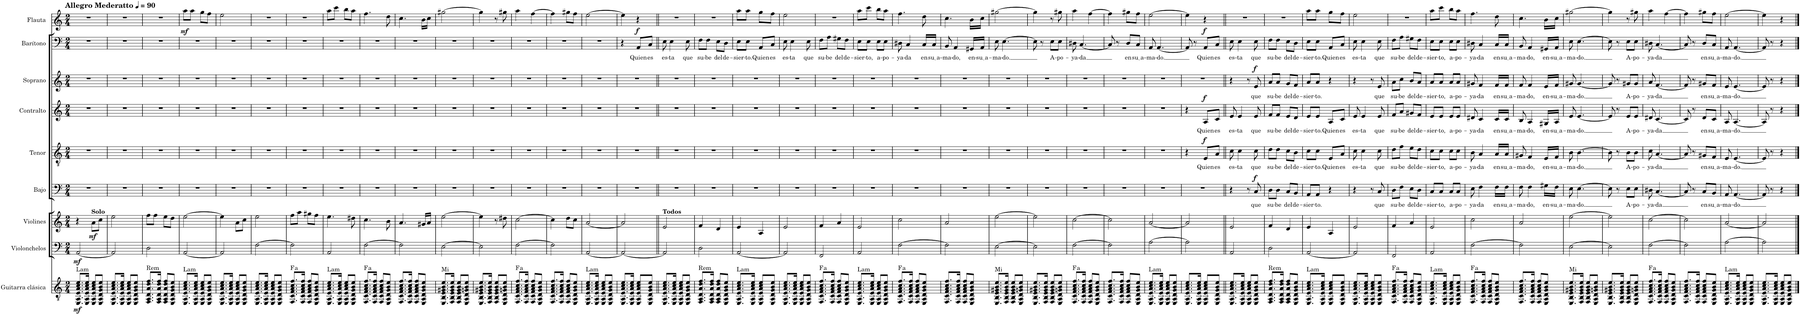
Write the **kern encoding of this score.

**kern	**dynam	**harte	**kern	**dynam	**kern	**dynam	**kern	**text	**dynam	**kern	**text	**dynam	**kern	**text	**dynam	**kern	**text	**dynam	**kern	**text	**dynam	**kern	**dynam
*part9	*part9	*part9	*part8	*part8	*part7	*part7	*part6	*part6	*part6	*part5	*part5	*part5	*part4	*part4	*part4	*part3	*part3	*part3	*part2	*part2	*part2	*part1	*part1
*staff9	*staff9	*	*staff8	*staff8	*staff7	*staff7	*staff6	*staff6	*staff6	*staff5	*staff5	*staff5	*staff4	*staff4	*staff4	*staff3	*staff3	*staff3	*staff2	*staff2	*staff2	*staff1	*staff1
*I"Guitarra clásica	*	*	*I"Violonchelos	*	*I"Violines	*	*I"Bajo	*	*	*I"Tenor	*	*	*I"Contralto	*	*	*I"Soprano	*	*	*I"Barítono	*	*	*I"Flauta	*
*I'Guit.	*	*	*I'Vcs.	*	*I'Vlns.	*	*I'B.	*	*	*I'T.	*	*	*I'C.	*	*	*I'S.	*	*	*I'Bar.	*	*	*I'Fl.	*
*clefGv2	*	*	*clefF4	*	*clefG2	*	*clefF4	*	*	*clefGv2	*	*	*clefG2	*	*	*clefG2	*	*	*clefF4	*	*	*clefG2	*
*k[]	*	*	*k[]	*	*k[]	*	*k[]	*	*	*k[]	*	*	*k[]	*	*	*k[]	*	*	*k[]	*	*	*k[]	*
*M2/4	*	*	*M2/4	*	*M2/4	*	*M2/4	*	*	*M2/4	*	*	*M2/4	*	*	*M2/4	*	*	*M2/4	*	*	*M2/4	*
*MM90	*	*	*MM90	*	*MM90	*	*MM90	*	*	*MM90	*	*	*MM90	*	*	*MM90	*	*	*MM90	*	*	*MM90	*
=1	=1	=1	=1	=1	=1	=1	=1	=1	=1	=1	=1	=1	=1	=1	=1	=1	=1	=1	=1	=1	=1	=1	=1
!	!	!	!	!	!	!	!	!	!	!	!	!	!	!	!	!	!	!	!	!	!	!LO:TX:a:B:t=Allegro Mederatto	!
!	!LO:DY:b	!LO:H:kt=Lam	!	!LO:DY:b	!	!	!	!	!	!	!	!	!	!	!	!	!	!	!	!	!	!	!
8.EE/ 8.AA/ 8.E/ 8.A/ 8.c/ 8.e/L	mf	N	[2AA/	mf	4r	.	2r	.	.	2r	.	.	2r	.	.	2r	.	.	2r	.	.	2r	.
16EE/ 16AA/ 16E/ 16A/ 16c/ 16e/Jk	.	.	.	.	.	.	.	.	.	.	.	.	.	.	.	.	.	.	.	.	.	.	.
!	!	!	!	!	!LO:TX:a:B:t=Solo	!	!	!	!	!	!	!	!	!	!	!	!	!	!	!	!	!	!
!	!	!	!	!	!	!LO:DY:b	!	!	!	!	!	!	!	!	!	!	!	!	!	!	!	!	!
8EE/ 8AA/ 8E/ 8A/ 8c/ 8e/L	.	.	.	.	8a\L	mf	.	.	.	.	.	.	.	.	.	.	.	.	.	.	.	.	.
8EE/ 8AA/ 8D/ 8G/ 8B/ 8e/J	.	.	.	.	8cc\J	.	.	.	.	.	.	.	.	.	.	.	.	.	.	.	.	.	.
=2	=2	=2	=2	=2	=2	=2	=2	=2	=2	=2	=2	=2	=2	=2	=2	=2	=2	=2	=2	=2	=2	=2	=2
8.EE/ 8.AA/ 8.E/ 8.A/ 8.c/ 8.e/L	.	.	2AA/]	.	2ee\	.	2r	.	.	2r	.	.	2r	.	.	2r	.	.	2r	.	.	2r	.
16EE/ 16AA/ 16E/ 16A/ 16c/ 16e/Jk	.	.	.	.	.	.	.	.	.	.	.	.	.	.	.	.	.	.	.	.	.	.	.
8EE/ 8AA/ 8E/ 8A/ 8c/ 8e/L	.	.	.	.	.	.	.	.	.	.	.	.	.	.	.	.	.	.	.	.	.	.	.
8EE/ 8AA/ 8D/ 8G/ 8B/ 8e/J	.	.	.	.	.	.	.	.	.	.	.	.	.	.	.	.	.	.	.	.	.	.	.
=3	=3	=3	=3	=3	=3	=3	=3	=3	=3	=3	=3	=3	=3	=3	=3	=3	=3	=3	=3	=3	=3	=3	=3
!	!	!LO:H:kt=Rem	!	!	!	!	!	!	!	!	!	!	!	!	!	!	!	!	!	!	!	!	!
8.FF/ 8.AA/ 8.D/ 8.A/ 8.d/ 8.f/L	.	N	2D\	.	8ff\L	.	2r	.	.	2r	.	.	2r	.	.	2r	.	.	2r	.	.	2r	.
.	.	.	.	.	8ff\J	.	.	.	.	.	.	.	.	.	.	.	.	.	.	.	.	.	.
16FF/ 16AA/ 16D/ 16A/ 16d/ 16f/Jk	.	.	.	.	.	.	.	.	.	.	.	.	.	.	.	.	.	.	.	.	.	.	.
8FF/ 8AA/ 8D/ 8A/ 8d/ 8f/L	.	.	.	.	8ee\L	.	.	.	.	.	.	.	.	.	.	.	.	.	.	.	.	.	.
8EE/ 8AA/ 8D/ 8G/ 8B/ 8e/J	.	.	.	.	8dd\J	.	.	.	.	.	.	.	.	.	.	.	.	.	.	.	.	.	.
=4	=4	=4	=4	=4	=4	=4	=4	=4	=4	=4	=4	=4	=4	=4	=4	=4	=4	=4	=4	=4	=4	=4	=4
!	!	!LO:H:kt=Lam	!	!	!	!	!	!	!	!	!	!	!	!	!	!	!	!	!	!	!	!	!LO:DY:b
8.EE/ 8.AA/ 8.E/ 8.A/ 8.c/ 8.e/L	.	N	[2AA/	.	[2ee\	.	2r	.	.	2r	.	.	2r	.	.	2r	.	.	2r	.	.	8aa\L	mf
.	.	.	.	.	.	.	.	.	.	.	.	.	.	.	.	.	.	.	.	.	.	8aa\J	.
16EE/ 16AA/ 16E/ 16A/ 16c/ 16e/Jk	.	.	.	.	.	.	.	.	.	.	.	.	.	.	.	.	.	.	.	.	.	.	.
8EE/ 8AA/ 8E/ 8A/ 8c/ 8e/L	.	.	.	.	.	.	.	.	.	.	.	.	.	.	.	.	.	.	.	.	.	8gg\L	.
8EE/ 8AA/ 8D/ 8G/ 8B/ 8e/J	.	.	.	.	.	.	.	.	.	.	.	.	.	.	.	.	.	.	.	.	.	8ff\J	.
=5	=5	=5	=5	=5	=5	=5	=5	=5	=5	=5	=5	=5	=5	=5	=5	=5	=5	=5	=5	=5	=5	=5	=5
8.EE/ 8.AA/ 8.E/ 8.A/ 8.c/ 8.e/L	.	.	2AA/]	.	4ee\]	.	2r	.	.	2r	.	.	2r	.	.	2r	.	.	2r	.	.	2ee\	.
16EE/ 16AA/ 16E/ 16A/ 16c/ 16e/Jk	.	.	.	.	.	.	.	.	.	.	.	.	.	.	.	.	.	.	.	.	.	.	.
8EE/ 8AA/ 8E/ 8A/ 8c/ 8e/L	.	.	.	.	8a\L	.	.	.	.	.	.	.	.	.	.	.	.	.	.	.	.	.	.
8EE/ 8AA/ 8D/ 8G/ 8B/ 8e/J	.	.	.	.	8cc\J	.	.	.	.	.	.	.	.	.	.	.	.	.	.	.	.	.	.
=6	=6	=6	=6	=6	=6	=6	=6	=6	=6	=6	=6	=6	=6	=6	=6	=6	=6	=6	=6	=6	=6	=6	=6
8.EE/ 8.AA/ 8.E/ 8.A/ 8.c/ 8.e/L	.	.	[2F\	.	2ee\	.	2r	.	.	2r	.	.	2r	.	.	2r	.	.	2r	.	.	2r	.
16EE/ 16AA/ 16E/ 16A/ 16c/ 16e/Jk	.	.	.	.	.	.	.	.	.	.	.	.	.	.	.	.	.	.	.	.	.	.	.
8EE/ 8AA/ 8E/ 8A/ 8c/ 8e/L	.	.	.	.	.	.	.	.	.	.	.	.	.	.	.	.	.	.	.	.	.	.	.
8EE/ 8AA/ 8D/ 8G/ 8B/ 8e/J	.	.	.	.	.	.	.	.	.	.	.	.	.	.	.	.	.	.	.	.	.	.	.
=7	=7	=7	=7	=7	=7	=7	=7	=7	=7	=7	=7	=7	=7	=7	=7	=7	=7	=7	=7	=7	=7	=7	=7
!	!	!LO:H:kt=a	!	!	!	!	!	!	!	!	!	!	!	!	!	!	!	!	!	!	!	!	!
8.FF/ 8.C/ 8.F/ 8.A/ 8.c/ 8.f/L	.	.	2F\]	.	8ff\L	.	2r	.	.	2r	.	.	2r	.	.	2r	.	.	2r	.	.	2r	.
.	.	.	.	.	8aa\J	.	.	.	.	.	.	.	.	.	.	.	.	.	.	.	.	.	.
16FF/ 16C/ 16F/ 16A/ 16c/ 16f/Jk	.	.	.	.	.	.	.	.	.	.	.	.	.	.	.	.	.	.	.	.	.	.	.
8FF/ 8C/ 8F/ 8A/ 8c/ 8f/L	.	.	.	.	8gg#X\L	.	.	.	.	.	.	.	.	.	.	.	.	.	.	.	.	.	.
8EE/ 8AA/ 8D/ 8G/ 8B/ 8e/J	.	.	.	.	8ff\J	.	.	.	.	.	.	.	.	.	.	.	.	.	.	.	.	.	.
=8	=8	=8	=8	=8	=8	=8	=8	=8	=8	=8	=8	=8	=8	=8	=8	=8	=8	=8	=8	=8	=8	=8	=8
!	!	!LO:H:kt=Lam	!	!	!	!	!	!	!	!	!	!	!	!	!	!	!	!	!	!	!	!	!
8.EE/ 8.AA/ 8.E/ 8.A/ 8.c/ 8.e/L	.	N	2AA/	.	4.ee\	.	2r	.	.	2r	.	.	2r	.	.	2r	.	.	2r	.	.	8aa\L	.
.	.	.	.	.	.	.	.	.	.	.	.	.	.	.	.	.	.	.	.	.	.	8ccc\J	.
16EE/ 16AA/ 16E/ 16A/ 16c/ 16e/Jk	.	.	.	.	.	.	.	.	.	.	.	.	.	.	.	.	.	.	.	.	.	.	.
8EE/ 8AA/ 8E/ 8A/ 8c/ 8e/L	.	.	.	.	.	.	.	.	.	.	.	.	.	.	.	.	.	.	.	.	.	8bb\L	.
8EE/ 8AA/ 8D/ 8G/ 8B/ 8e/J	.	.	.	.	8dd#X\	.	.	.	.	.	.	.	.	.	.	.	.	.	.	.	.	8aa\J	.
=9	=9	=9	=9	=9	=9	=9	=9	=9	=9	=9	=9	=9	=9	=9	=9	=9	=9	=9	=9	=9	=9	=9	=9
!	!	!LO:H:kt=a	!	!	!	!	!	!	!	!	!	!	!	!	!	!	!	!	!	!	!	!	!
8.FF/ 8.C/ 8.F/ 8.A/ 8.c/ 8.f/L	.	.	[2F\	.	4.cc\	.	2r	.	.	2r	.	.	2r	.	.	2r	.	.	2r	.	.	4.ff\	.
16FF/ 16C/ 16F/ 16A/ 16c/ 16f/Jk	.	.	.	.	.	.	.	.	.	.	.	.	.	.	.	.	.	.	.	.	.	.	.
8FF/ 8C/ 8F/ 8A/ 8c/ 8f/L	.	.	.	.	.	.	.	.	.	.	.	.	.	.	.	.	.	.	.	.	.	.	.
8EE/ 8AA/ 8D/ 8G/ 8B/ 8e/J	.	.	.	.	8b\	.	.	.	.	.	.	.	.	.	.	.	.	.	.	.	.	8dd\	.
=10	=10	=10	=10	=10	=10	=10	=10	=10	=10	=10	=10	=10	=10	=10	=10	=10	=10	=10	=10	=10	=10	=10	=10
8.FF/ 8.C/ 8.F/ 8.A/ 8.c/ 8.f/L	.	.	2F\]	.	4.a/	.	2r	.	.	2r	.	.	2r	.	.	2r	.	.	2r	.	.	4.cc\	.
16FF/ 16C/ 16F/ 16A/ 16c/ 16f/Jk	.	.	.	.	.	.	.	.	.	.	.	.	.	.	.	.	.	.	.	.	.	.	.
8FF/ 8C/ 8F/ 8A/ 8c/ 8f/L	.	.	.	.	.	.	.	.	.	.	.	.	.	.	.	.	.	.	.	.	.	.	.
8EE/ 8AA/ 8D/ 8G/ 8B/ 8e/J	.	.	.	.	16g#X/LL	.	.	.	.	.	.	.	.	.	.	.	.	.	.	.	.	16b\LL	.
.	.	.	.	.	16a/JJ	.	.	.	.	.	.	.	.	.	.	.	.	.	.	.	.	16cc\JJ	.
=11	=11	=11	=11	=11	=11	=11	=11	=11	=11	=11	=11	=11	=11	=11	=11	=11	=11	=11	=11	=11	=11	=11	=11
!	!	!LO:H:kt=Mi	!	!	!	!	!	!	!	!	!	!	!	!	!	!	!	!	!	!	!	!	!
8.EE/ 8.BB/ 8.E/ 8.G#X/ 8.B/ 8.e/L	.	N	[2E\	.	[2ee\	.	2r	.	.	2r	.	.	2r	.	.	2r	.	.	2r	.	.	[2gg#X\	.
16FF/ 16BB/ 16E/ 16G#/ 16B/ 16e/Jk	.	.	.	.	.	.	.	.	.	.	.	.	.	.	.	.	.	.	.	.	.	.	.
8FF/ 8BB/ 8E/ 8G#/ 8B/ 8e/L	.	.	.	.	.	.	.	.	.	.	.	.	.	.	.	.	.	.	.	.	.	.	.
8EE/ 8AA/ 8D/ 8Gn/ 8B/ 8e/J	.	.	.	.	.	.	.	.	.	.	.	.	.	.	.	.	.	.	.	.	.	.	.
=12	=12	=12	=12	=12	=12	=12	=12	=12	=12	=12	=12	=12	=12	=12	=12	=12	=12	=12	=12	=12	=12	=12	=12
8.EE/ 8.BB/ 8.E/ 8.G#X/ 8.B/ 8.e/L	.	.	2E\]	.	4ee\]	.	2r	.	.	2r	.	.	2r	.	.	2r	.	.	2r	.	.	4gg#\]	.
16FF/ 16BB/ 16E/ 16G#/ 16B/ 16e/Jk	.	.	.	.	.	.	.	.	.	.	.	.	.	.	.	.	.	.	.	.	.	.	.
8FF/ 8BB/ 8E/ 8G#/ 8B/ 8e/L	.	.	.	.	8r	.	.	.	.	.	.	.	.	.	.	.	.	.	.	.	.	8r	.
8EE/ 8AA/ 8D/ 8Gn/ 8B/ 8e/J	.	.	.	.	8dd#X\	.	.	.	.	.	.	.	.	.	.	.	.	.	.	.	.	8gg#X\	.
=13	=13	=13	=13	=13	=13	=13	=13	=13	=13	=13	=13	=13	=13	=13	=13	=13	=13	=13	=13	=13	=13	=13	=13
!	!	!LO:H:kt=a	!	!	!	!	!	!	!	!	!	!	!	!	!	!	!	!	!	!	!	!	!
8.FF/ 8.C/ 8.F/ 8.A/ 8.c/ 8.f/L	.	.	[2F\	.	[2cc\	.	2r	.	.	2r	.	.	2r	.	.	2r	.	.	2r	.	.	4aa\	.
16FF/ 16C/ 16F/ 16A/ 16c/ 16f/Jk	.	.	.	.	.	.	.	.	.	.	.	.	.	.	.	.	.	.	.	.	.	.	.
8FF/ 8C/ 8F/ 8A/ 8c/ 8f/L	.	.	.	.	.	.	.	.	.	.	.	.	.	.	.	.	.	.	.	.	.	[4ff\	.
8EE/ 8AA/ 8D/ 8G/ 8B/ 8e/J	.	.	.	.	.	.	.	.	.	.	.	.	.	.	.	.	.	.	.	.	.	.	.
=14	=14	=14	=14	=14	=14	=14	=14	=14	=14	=14	=14	=14	=14	=14	=14	=14	=14	=14	=14	=14	=14	=14	=14
8.FF/ 8.C/ 8.F/ 8.A/ 8.c/ 8.f/L	.	.	2F\]	.	4cc\]	.	2r	.	.	2r	.	.	2r	.	.	2r	.	.	2r	.	.	4ff\]	.
16FF/ 16C/ 16F/ 16A/ 16c/ 16f/Jk	.	.	.	.	.	.	.	.	.	.	.	.	.	.	.	.	.	.	.	.	.	.	.
8FF/ 8C/ 8F/ 8A/ 8c/ 8f/L	.	.	.	.	8dd\L	.	.	.	.	.	.	.	.	.	.	.	.	.	.	.	.	8gg#X\L	.
8EE/ 8AA/ 8D/ 8G/ 8B/ 8e/J	.	.	.	.	8cc\J	.	.	.	.	.	.	.	.	.	.	.	.	.	.	.	.	8ff\J	.
=15	=15	=15	=15	=15	=15	=15	=15	=15	=15	=15	=15	=15	=15	=15	=15	=15	=15	=15	=15	=15	=15	=15	=15
!	!	!LO:H:kt=Lam	!	!	!	!	!	!	!	!	!	!	!	!	!	!	!	!	!	!	!	!	!
8.EE/ 8.AA/ 8.E/ 8.A/ 8.c/ 8.e/L	.	N	[2AA/	.	[2a/	.	2r	.	.	2r	.	.	2r	.	.	2r	.	.	2r	.	.	[2ee\	.
16EE/ 16AA/ 16E/ 16A/ 16c/ 16e/Jk	.	.	.	.	.	.	.	.	.	.	.	.	.	.	.	.	.	.	.	.	.	.	.
8EE/ 8AA/ 8E/ 8A/ 8c/ 8e/L	.	.	.	.	.	.	.	.	.	.	.	.	.	.	.	.	.	.	.	.	.	.	.
8EE/ 8AA/ 8D/ 8G/ 8B/ 8e/J	.	.	.	.	.	.	.	.	.	.	.	.	.	.	.	.	.	.	.	.	.	.	.
=16	=16	=16	=16	=16	=16	=16	=16	=16	=16	=16	=16	=16	=16	=16	=16	=16	=16	=16	=16	=16	=16	=16	=16
8.EE/ 8.AA/ 8.E/ 8.A/ 8.c/ 8.e/L	.	.	2AA/_	.	2a/]	.	2r	.	.	2r	.	.	2r	.	.	2r	.	.	4r	.	.	4ee\]	.
16EE/ 16AA/ 16E/ 16A/ 16c/ 16e/Jk	.	.	.	.	.	.	.	.	.	.	.	.	.	.	.	.	.	.	.	.	.	.	.
!	!	!	!	!	!	!	!	!	!	!	!	!	!	!	!	!	!	!	!	!LO:LY:b	!LO:DY:a	!	!
8EE/ 8AA/ 8E/ 8A/ 8c/ 8e/L	.	.	.	.	.	.	.	.	.	.	.	.	.	.	.	.	.	.	8AA/L	Quien	f	4r	.
!	!	!	!	!	!	!	!	!	!	!	!	!	!	!	!	!	!	!	!	!LO:LY:b	!	!	!
8EE/ 8AA/ 8D/ 8G/ 8B/ 8e/J	.	.	.	.	.	.	.	.	.	.	.	.	.	.	.	.	.	.	8C/J	es	.	.	.
=17||	=17||	=17||	=17||	=17||	=17||	=17||	=17||	=17||	=17||	=17||	=17||	=17||	=17||	=17||	=17||	=17||	=17||	=17||	=17||	=17||	=17||	=17||	=17||
!	!	!	!	!	!LO:TX:a:B:t=Todos	!	!	!	!	!	!	!	!	!	!	!	!	!	!	!	!	!	!
!	!	!	!	!	!	!	!	!	!	!	!	!	!	!	!	!	!	!	!	!LO:LY:b	!	!	!
8.EE/ 8.AA/ 8.E/ 8.A/ 8.c/ 8.e/L	.	.	2AA/]	.	2e/	.	2r	.	.	2r	.	.	2r	.	.	2r	.	.	8E\	es-	.	2r	.
!	!	!	!	!	!	!	!	!	!	!	!	!	!	!	!	!	!	!	!	!LO:LY:b	!	!	!
.	.	.	.	.	.	.	.	.	.	.	.	.	.	.	.	.	.	.	4E\	-ta	.	.	.
16EE/ 16AA/ 16E/ 16A/ 16c/ 16e/Jk	.	.	.	.	.	.	.	.	.	.	.	.	.	.	.	.	.	.	.	.	.	.	.
8EE/ 8AA/ 8E/ 8A/ 8c/ 8e/L	.	.	.	.	.	.	.	.	.	.	.	.	.	.	.	.	.	.	.	.	.	.	.
!	!	!	!	!	!	!	!	!	!	!	!	!	!	!	!	!	!	!	!	!LO:LY:b	!	!	!
8EE/ 8AA/ 8D/ 8G/ 8B/ 8e/J	.	.	.	.	.	.	.	.	.	.	.	.	.	.	.	.	.	.	8E\	que	.	.	.
=18	=18	=18	=18	=18	=18	=18	=18	=18	=18	=18	=18	=18	=18	=18	=18	=18	=18	=18	=18	=18	=18	=18	=18
!	!	!LO:H:kt=Rem	!	!	!	!	!	!	!	!	!	!	!	!	!	!	!	!	!	!LO:LY:b	!	!	!
8.FF/ 8.AA/ 8.D/ 8.A/ 8.d/ 8.f/L	.	N	2D\	.	4f/	.	2r	.	.	2r	.	.	2r	.	.	2r	.	.	8F\L	su-	.	2r	.
!	!	!	!	!	!	!	!	!	!	!	!	!	!	!	!	!	!	!	!	!LO:LY:b	!	!	!
.	.	.	.	.	.	.	.	.	.	.	.	.	.	.	.	.	.	.	8F\J	-be	.	.	.
16FF/ 16AA/ 16D/ 16A/ 16d/ 16f/Jk	.	.	.	.	.	.	.	.	.	.	.	.	.	.	.	.	.	.	.	.	.	.	.
!	!	!	!	!	!	!	!	!	!	!	!	!	!	!	!	!	!	!	!	!LO:LY:b	!	!	!
8FF/ 8AA/ 8D/ 8A/ 8d/ 8f/L	.	.	.	.	4d/	.	.	.	.	.	.	.	.	.	.	.	.	.	8E\L	del	.	.	.
!	!	!	!	!	!	!	!	!	!	!	!	!	!	!	!	!	!	!	!	!LO:LY:b	!	!	!
8EE/ 8AA/ 8D/ 8G/ 8B/ 8e/J	.	.	.	.	.	.	.	.	.	.	.	.	.	.	.	.	.	.	8D\J	de-	.	.	.
=19	=19	=19	=19	=19	=19	=19	=19	=19	=19	=19	=19	=19	=19	=19	=19	=19	=19	=19	=19	=19	=19	=19	=19
!	!	!LO:H:kt=Lam	!	!	!	!	!	!	!	!	!	!	!	!	!	!	!	!	!	!LO:LY:b	!	!	!
8.EE/ 8.AA/ 8.E/ 8.A/ 8.c/ 8.e/L	.	N	[2AA/	.	4e/	.	2r	.	.	2r	.	.	2r	.	.	2r	.	.	8E\L	-sier-	.	8aa\L	.
!	!	!	!	!	!	!	!	!	!	!	!	!	!	!	!	!	!	!	!	!LO:LY:b	!	!	!
.	.	.	.	.	.	.	.	.	.	.	.	.	.	.	.	.	.	.	8E\J	-to.	.	8aa\J	.
16EE/ 16AA/ 16E/ 16A/ 16c/ 16e/Jk	.	.	.	.	.	.	.	.	.	.	.	.	.	.	.	.	.	.	.	.	.	.	.
!	!	!	!	!	!	!	!	!	!	!	!	!	!	!	!	!	!	!	!	!LO:LY:b	!	!	!
8EE/ 8AA/ 8E/ 8A/ 8c/ 8e/L	.	.	.	.	4A/	.	.	.	.	.	.	.	.	.	.	.	.	.	8AA/L	Quien	.	8gg\L	.
!	!	!	!	!	!	!	!	!	!	!	!	!	!	!	!	!	!	!	!	!LO:LY:b	!	!	!
8EE/ 8AA/ 8D/ 8G/ 8B/ 8e/J	.	.	.	.	.	.	.	.	.	.	.	.	.	.	.	.	.	.	8C/J	es	.	8ff\J	.
=20	=20	=20	=20	=20	=20	=20	=20	=20	=20	=20	=20	=20	=20	=20	=20	=20	=20	=20	=20	=20	=20	=20	=20
!	!	!	!	!	!	!	!	!	!	!	!	!	!	!	!	!	!	!	!	!LO:LY:b	!	!	!
8.EE/ 8.AA/ 8.E/ 8.A/ 8.c/ 8.e/L	.	.	2AA/]	.	2e/	.	2r	.	.	2r	.	.	2r	.	.	2r	.	.	8E\	es-	.	2ee\	.
!	!	!	!	!	!	!	!	!	!	!	!	!	!	!	!	!	!	!	!	!LO:LY:b	!	!	!
.	.	.	.	.	.	.	.	.	.	.	.	.	.	.	.	.	.	.	4E\	-ta	.	.	.
16EE/ 16AA/ 16E/ 16A/ 16c/ 16e/Jk	.	.	.	.	.	.	.	.	.	.	.	.	.	.	.	.	.	.	.	.	.	.	.
8EE/ 8AA/ 8E/ 8A/ 8c/ 8e/L	.	.	.	.	.	.	.	.	.	.	.	.	.	.	.	.	.	.	.	.	.	.	.
!	!	!	!	!	!	!	!	!	!	!	!	!	!	!	!	!	!	!	!	!LO:LY:b	!	!	!
8EE/ 8AA/ 8D/ 8G/ 8B/ 8e/J	.	.	.	.	.	.	.	.	.	.	.	.	.	.	.	.	.	.	8E\	que	.	.	.
=21	=21	=21	=21	=21	=21	=21	=21	=21	=21	=21	=21	=21	=21	=21	=21	=21	=21	=21	=21	=21	=21	=21	=21
!	!	!LO:H:kt=a	!	!	!	!	!	!	!	!	!	!	!	!	!	!	!	!	!	!LO:LY:b	!	!	!
8.FF/ 8.C/ 8.F/ 8.A/ 8.c/ 8.f/L	.	.	2FF/	.	4f/	.	2r	.	.	2r	.	.	2r	.	.	2r	.	.	8F\L	su-	.	2r	.
!	!	!	!	!	!	!	!	!	!	!	!	!	!	!	!	!	!	!	!	!LO:LY:b	!	!	!
.	.	.	.	.	.	.	.	.	.	.	.	.	.	.	.	.	.	.	8A\J	-be	.	.	.
16FF/ 16C/ 16F/ 16A/ 16c/ 16f/Jk	.	.	.	.	.	.	.	.	.	.	.	.	.	.	.	.	.	.	.	.	.	.	.
!	!	!	!	!	!	!	!	!	!	!	!	!	!	!	!	!	!	!	!	!LO:LY:b	!	!	!
8FF/ 8C/ 8F/ 8A/ 8c/ 8f/L	.	.	.	.	4a/	.	.	.	.	.	.	.	.	.	.	.	.	.	8G#X\L	del	.	.	.
!	!	!	!	!	!	!	!	!	!	!	!	!	!	!	!	!	!	!	!	!LO:LY:b	!	!	!
8EE/ 8AA/ 8D/ 8G/ 8B/ 8e/J	.	.	.	.	.	.	.	.	.	.	.	.	.	.	.	.	.	.	8F\J	de-	.	.	.
=22	=22	=22	=22	=22	=22	=22	=22	=22	=22	=22	=22	=22	=22	=22	=22	=22	=22	=22	=22	=22	=22	=22	=22
!	!	!LO:H:kt=Lam	!	!	!	!	!	!	!	!	!	!	!	!	!	!	!	!	!	!LO:LY:b	!	!	!
8.EE/ 8.AA/ 8.E/ 8.A/ 8.c/ 8.e/L	.	N	2AA/	.	2e/	.	2r	.	.	2r	.	.	2r	.	.	2r	.	.	8E\L	-sier-	.	8aa\L	.
!	!	!	!	!	!	!	!	!	!	!	!	!	!	!	!	!	!	!	!	!LO:LY:b	!	!	!
.	.	.	.	.	.	.	.	.	.	.	.	.	.	.	.	.	.	.	8E\J	-to,	.	8ccc\J	.
16EE/ 16AA/ 16E/ 16A/ 16c/ 16e/Jk	.	.	.	.	.	.	.	.	.	.	.	.	.	.	.	.	.	.	.	.	.	.	.
!	!	!	!	!	!	!	!	!	!	!	!	!	!	!	!	!	!	!	!	!LO:LY:b	!	!	!
8EE/ 8AA/ 8E/ 8A/ 8c/ 8e/L	.	.	.	.	.	.	.	.	.	.	.	.	.	.	.	.	.	.	8E\L	a-	.	8bb\L	.
!	!	!	!	!	!	!	!	!	!	!	!	!	!	!	!	!	!	!	!	!LO:LY:b	!	!	!
8EE/ 8AA/ 8D/ 8G/ 8B/ 8e/J	.	.	.	.	.	.	.	.	.	.	.	.	.	.	.	.	.	.	8E\J	-po-	.	8aa\J	.
=23	=23	=23	=23	=23	=23	=23	=23	=23	=23	=23	=23	=23	=23	=23	=23	=23	=23	=23	=23	=23	=23	=23	=23
!	!	!LO:H:kt=a	!	!	!	!	!	!	!	!	!	!	!	!	!	!	!	!	!	!LO:LY:b	!	!	!
8.FF/ 8.C/ 8.F/ 8.A/ 8.c/ 8.f/L	.	.	[2F\	.	2cc\	.	2r	.	.	2r	.	.	2r	.	.	2r	.	.	8D#X\	-ya-	.	4.ff\	.
!	!	!	!	!	!	!	!	!	!	!	!	!	!	!	!	!	!	!	!	!LO:LY:b	!	!	!
.	.	.	.	.	.	.	.	.	.	.	.	.	.	.	.	.	.	.	4C/	-da	.	.	.
16FF/ 16C/ 16F/ 16A/ 16c/ 16f/Jk	.	.	.	.	.	.	.	.	.	.	.	.	.	.	.	.	.	.	.	.	.	.	.
8FF/ 8C/ 8F/ 8A/ 8c/ 8f/L	.	.	.	.	.	.	.	.	.	.	.	.	.	.	.	.	.	.	.	.	.	.	.
!	!	!	!	!	!	!	!	!	!	!	!	!	!	!	!	!	!	!	!	!LO:LY:b	!	!	!
8EE/ 8AA/ 8D/ 8G/ 8B/ 8e/J	.	.	.	.	.	.	.	.	.	.	.	.	.	.	.	.	.	.	16C/LL	en	.	8dd\	.
!	!	!	!	!	!	!	!	!	!	!	!	!	!	!	!	!	!	!	!	!LO:LY:b	!	!	!
.	.	.	.	.	.	.	.	.	.	.	.	.	.	.	.	.	.	.	16C/JJ	su a	.	.	.
=24	=24	=24	=24	=24	=24	=24	=24	=24	=24	=24	=24	=24	=24	=24	=24	=24	=24	=24	=24	=24	=24	=24	=24
!	!	!	!	!	!	!	!	!	!	!	!	!	!	!	!	!	!	!	!	!LO:LY:b	!	!	!
8.FF/ 8.C/ 8.F/ 8.A/ 8.c/ 8.f/L	.	.	2F\]	.	2a/	.	2r	.	.	2r	.	.	2r	.	.	2r	.	.	8BB/	-ma-	.	4.cc\	.
!	!	!	!	!	!	!	!	!	!	!	!	!	!	!	!	!	!	!	!	!LO:LY:b	!	!	!
.	.	.	.	.	.	.	.	.	.	.	.	.	.	.	.	.	.	.	4AA/	-do,	.	.	.
16FF/ 16C/ 16F/ 16A/ 16c/ 16f/Jk	.	.	.	.	.	.	.	.	.	.	.	.	.	.	.	.	.	.	.	.	.	.	.
8FF/ 8C/ 8F/ 8A/ 8c/ 8f/L	.	.	.	.	.	.	.	.	.	.	.	.	.	.	.	.	.	.	.	.	.	.	.
!	!	!	!	!	!	!	!	!	!	!	!	!	!	!	!	!	!	!	!	!LO:LY:b	!	!	!
8EE/ 8AA/ 8D/ 8G/ 8B/ 8e/J	.	.	.	.	.	.	.	.	.	.	.	.	.	.	.	.	.	.	16GG#X/LL	en-	.	16b\LL	.
!	!	!	!	!	!	!	!	!	!	!	!	!	!	!	!	!	!	!	!	!LO:LY:b	!	!	!
.	.	.	.	.	.	.	.	.	.	.	.	.	.	.	.	.	.	.	16AA/JJ	su a	.	16cc\JJ	.
=25	=25	=25	=25	=25	=25	=25	=25	=25	=25	=25	=25	=25	=25	=25	=25	=25	=25	=25	=25	=25	=25	=25	=25
!	!	!LO:H:kt=Mi	!	!	!	!	!	!	!	!	!	!	!	!	!	!	!	!	!	!LO:LY:b	!	!	!
8.EE/ 8.BB/ 8.E/ 8.G#X/ 8.B/ 8.e/L	.	N	[2E\	.	[2ee\	.	2r	.	.	2r	.	.	2r	.	.	2r	.	.	8E\	-ma-	.	[2gg#X\	.
!	!	!	!	!	!	!	!	!	!	!	!	!	!	!	!	!	!	!	!	!LO:LY:b	!	!	!
.	.	.	.	.	.	.	.	.	.	.	.	.	.	.	.	.	.	.	[4.E\	-do.	.	.	.
16FF/ 16BB/ 16E/ 16G#/ 16B/ 16e/Jk	.	.	.	.	.	.	.	.	.	.	.	.	.	.	.	.	.	.	.	.	.	.	.
8FF/ 8BB/ 8E/ 8G#/ 8B/ 8e/L	.	.	.	.	.	.	.	.	.	.	.	.	.	.	.	.	.	.	.	.	.	.	.
8EE/ 8AA/ 8D/ 8Gn/ 8B/ 8e/J	.	.	.	.	.	.	.	.	.	.	.	.	.	.	.	.	.	.	.	.	.	.	.
=26	=26	=26	=26	=26	=26	=26	=26	=26	=26	=26	=26	=26	=26	=26	=26	=26	=26	=26	=26	=26	=26	=26	=26
8.EE/ 8.BB/ 8.E/ 8.G#X/ 8.B/ 8.e/L	.	.	2E\]	.	2ee\]	.	2r	.	.	2r	.	.	2r	.	.	2r	.	.	8E\]	.	.	4gg#\]	.
.	.	.	.	.	.	.	.	.	.	.	.	.	.	.	.	.	.	.	8r	.	.	.	.
16FF/ 16BB/ 16E/ 16G#/ 16B/ 16e/Jk	.	.	.	.	.	.	.	.	.	.	.	.	.	.	.	.	.	.	.	.	.	.	.
!	!	!	!	!	!	!	!	!	!	!	!	!	!	!	!	!	!	!	!	!LO:LY:b	!	!	!
8FF/ 8BB/ 8E/ 8G#/ 8B/ 8e/L	.	.	.	.	.	.	.	.	.	.	.	.	.	.	.	.	.	.	8E\L	A-	.	8r	.
!	!	!	!	!	!	!	!	!	!	!	!	!	!	!	!	!	!	!	!	!LO:LY:b	!	!	!
8EE/ 8AA/ 8D/ 8Gn/ 8B/ 8e/J	.	.	.	.	.	.	.	.	.	.	.	.	.	.	.	.	.	.	8E\J	-po-	.	8gg#X\	.
=27	=27	=27	=27	=27	=27	=27	=27	=27	=27	=27	=27	=27	=27	=27	=27	=27	=27	=27	=27	=27	=27	=27	=27
!	!	!LO:H:kt=a	!	!	!	!	!	!	!	!	!	!	!	!	!	!	!	!	!	!LO:LY:b	!	!	!
8.FF/ 8.C/ 8.F/ 8.A/ 8.c/ 8.f/L	.	.	[2F\	.	[2cc\	.	2r	.	.	2r	.	.	2r	.	.	2r	.	.	8D#X\	-ya-	.	4aa\	.
!	!	!	!	!	!	!	!	!	!	!	!	!	!	!	!	!	!	!	!	!LO:LY:b	!	!	!
.	.	.	.	.	.	.	.	.	.	.	.	.	.	.	.	.	.	.	[4.C/	-da	.	.	.
16FF/ 16C/ 16F/ 16A/ 16c/ 16f/Jk	.	.	.	.	.	.	.	.	.	.	.	.	.	.	.	.	.	.	.	.	.	.	.
8FF/ 8C/ 8F/ 8A/ 8c/ 8f/L	.	.	.	.	.	.	.	.	.	.	.	.	.	.	.	.	.	.	.	.	.	[4ff\	.
8EE/ 8AA/ 8D/ 8G/ 8B/ 8e/J	.	.	.	.	.	.	.	.	.	.	.	.	.	.	.	.	.	.	.	.	.	.	.
=28	=28	=28	=28	=28	=28	=28	=28	=28	=28	=28	=28	=28	=28	=28	=28	=28	=28	=28	=28	=28	=28	=28	=28
8.FF/ 8.C/ 8.F/ 8.A/ 8.c/ 8.f/L	.	.	2F\]	.	2cc\]	.	2r	.	.	2r	.	.	2r	.	.	2r	.	.	8C/]	.	.	4ff\]	.
.	.	.	.	.	.	.	.	.	.	.	.	.	.	.	.	.	.	.	8r	.	.	.	.
16FF/ 16C/ 16F/ 16A/ 16c/ 16f/Jk	.	.	.	.	.	.	.	.	.	.	.	.	.	.	.	.	.	.	.	.	.	.	.
!	!	!	!	!	!	!	!	!	!	!	!	!	!	!	!	!	!	!	!	!LO:LY:b	!	!	!
8FF/ 8C/ 8F/ 8A/ 8c/ 8f/L	.	.	.	.	.	.	.	.	.	.	.	.	.	.	.	.	.	.	8D/L	en	.	8gg#X\L	.
!	!	!	!	!	!	!	!	!	!	!	!	!	!	!	!	!	!	!	!	!LO:LY:b	!	!	!
8EE/ 8AA/ 8D/ 8G/ 8B/ 8e/J	.	.	.	.	.	.	.	.	.	.	.	.	.	.	.	.	.	.	8C/J	su a	.	8ff\J	.
=29	=29	=29	=29	=29	=29	=29	=29	=29	=29	=29	=29	=29	=29	=29	=29	=29	=29	=29	=29	=29	=29	=29	=29
!	!	!LO:H:kt=Lam	!	!	!	!	!	!	!	!	!	!	!	!	!	!	!	!	!	!LO:LY:b	!	!	!
8.EE/ 8.AA/ 8.E/ 8.A/ 8.c/ 8.e/L	.	N	[2A\	.	[2a/	.	2r	.	.	2r	.	.	2r	.	.	2r	.	.	8AA/	-ma-	.	[2ee\	.
!	!	!	!	!	!	!	!	!	!	!	!	!	!	!	!	!	!	!	!	!LO:LY:b	!	!	!
.	.	.	.	.	.	.	.	.	.	.	.	.	.	.	.	.	.	.	[4.AA/	-do.	.	.	.
16EE/ 16AA/ 16E/ 16A/ 16c/ 16e/Jk	.	.	.	.	.	.	.	.	.	.	.	.	.	.	.	.	.	.	.	.	.	.	.
8EE/ 8AA/ 8E/ 8A/ 8c/ 8e/L	.	.	.	.	.	.	.	.	.	.	.	.	.	.	.	.	.	.	.	.	.	.	.
8EE/ 8AA/ 8D/ 8G/ 8B/ 8e/J	.	.	.	.	.	.	.	.	.	.	.	.	.	.	.	.	.	.	.	.	.	.	.
=30	=30	=30	=30	=30	=30	=30	=30	=30	=30	=30	=30	=30	=30	=30	=30	=30	=30	=30	=30	=30	=30	=30	=30
8.EE/ 8.AA/ 8.E/ 8.A/ 8.c/ 8.e/L	.	.	2A\]	.	2a/]	.	2r	.	.	4r	.	.	4r	.	.	2r	.	.	8AA/]	.	.	4ee\]	.
.	.	.	.	.	.	.	.	.	.	.	.	.	.	.	.	.	.	.	8r	.	.	.	.
16EE/ 16AA/ 16E/ 16A/ 16c/ 16e/Jk	.	.	.	.	.	.	.	.	.	.	.	.	.	.	.	.	.	.	.	.	.	.	.
!	!	!	!	!	!	!	!	!	!	!	!LO:LY:b	!LO:DY:a	!	!LO:LY:b	!LO:DY:a	!	!	!	!	!LO:LY:b	!LO:DY:a	!	!
8EE/ 8AA/ 8E/ 8A/ 8c/ 8e/L	.	.	.	.	.	.	.	.	.	8E/L	Quien	f	8A/L	Quien	f	.	.	.	8AA/L	Quien	f	4r	.
!	!	!	!	!	!	!	!	!	!	!	!LO:LY:b	!	!	!LO:LY:b	!	!	!	!	!	!LO:LY:b	!	!	!
8EE/ 8AA/ 8D/ 8G/ 8B/ 8e/J	.	.	.	.	.	.	.	.	.	8A/J	es	.	8c/J	es	.	.	.	.	8C/J	es	.	.	.
=31||	=31||	=31||	=31||	=31||	=31||	=31||	=31||	=31||	=31||	=31||	=31||	=31||	=31||	=31||	=31||	=31||	=31||	=31||	=31||	=31||	=31||	=31||	=31||
!	!	!	!	!	!	!	!	!	!	!	!LO:LY:b	!	!	!LO:LY:b	!	!	!	!	!	!LO:LY:b	!	!	!
8.EE/ 8.AA/ 8.E/ 8.A/ 8.c/ 8.e/L	.	.	2AA/	.	2e/	.	4r	.	.	8c\	es-	.	8e/	es-	.	4r	.	.	8E\	es-	.	2r	.
!	!	!	!	!	!	!	!	!	!	!	!LO:LY:b	!	!	!LO:LY:b	!	!	!	!	!	!LO:LY:b	!	!	!
.	.	.	.	.	.	.	.	.	.	4c\	-ta	.	4e/	-ta	.	.	.	.	4E\	-ta	.	.	.
16EE/ 16AA/ 16E/ 16A/ 16c/ 16e/Jk	.	.	.	.	.	.	.	.	.	.	.	.	.	.	.	.	.	.	.	.	.	.	.
8EE/ 8AA/ 8E/ 8A/ 8c/ 8e/L	.	.	.	.	.	.	8r	.	.	.	.	.	.	.	.	8r	.	.	.	.	.	.	.
!	!	!	!	!	!	!	!	!LO:LY:b	!LO:DY:a	!	!LO:LY:b	!	!	!LO:LY:b	!	!	!LO:LY:b	!LO:DY:a	!	!LO:LY:b	!	!	!
8EE/ 8AA/ 8D/ 8G/ 8B/ 8e/J	.	.	.	.	.	.	8C/	que	f	8c\	que	.	8e/	que	.	8e/	que	f	8E\	que	.	.	.
=32	=32	=32	=32	=32	=32	=32	=32	=32	=32	=32	=32	=32	=32	=32	=32	=32	=32	=32	=32	=32	=32	=32	=32
!	!	!LO:H:kt=Rem	!	!	!	!	!	!LO:LY:b	!	!	!LO:LY:b	!	!	!LO:LY:b	!	!	!LO:LY:b	!	!	!LO:LY:b	!	!	!
8.FF/ 8.AA/ 8.D/ 8.A/ 8.d/ 8.f/L	.	N	2D\	.	4f/	.	8D\L	su-	.	8d\L	su-	.	8f/L	su-	.	8a/L	su-	.	8F\L	su-	.	2r	.
!	!	!	!	!	!	!	!	!LO:LY:b	!	!	!LO:LY:b	!	!	!LO:LY:b	!	!	!LO:LY:b	!	!	!LO:LY:b	!	!	!
.	.	.	.	.	.	.	8D\J	-be	.	8d\J	-be	.	8f/J	-be	.	8a/J	-be	.	8F\J	-be	.	.	.
16FF/ 16AA/ 16D/ 16A/ 16d/ 16f/Jk	.	.	.	.	.	.	.	.	.	.	.	.	.	.	.	.	.	.	.	.	.	.	.
!	!	!	!	!	!	!	!	!LO:LY:b	!	!	!LO:LY:b	!	!	!LO:LY:b	!	!	!LO:LY:b	!	!	!LO:LY:b	!	!	!
8FF/ 8AA/ 8D/ 8A/ 8d/ 8f/L	.	.	.	.	4d/	.	8C/L	del	.	8c\L	del	.	8e/L	del	.	8g/L	del	.	8E\L	del	.	.	.
!	!	!	!	!	!	!	!	!LO:LY:b	!	!	!LO:LY:b	!	!	!LO:LY:b	!	!	!LO:LY:b	!	!	!LO:LY:b	!	!	!
8EE/ 8AA/ 8D/ 8G/ 8B/ 8e/J	.	.	.	.	.	.	8BB/J	de-	.	8B\J	de-	.	8d/J	de-	.	8f/J	de-	.	8D\J	de-	.	.	.
=33	=33	=33	=33	=33	=33	=33	=33	=33	=33	=33	=33	=33	=33	=33	=33	=33	=33	=33	=33	=33	=33	=33	=33
!	!	!LO:H:kt=Lam	!	!	!	!	!	!LO:LY:b	!	!	!LO:LY:b	!	!	!LO:LY:b	!	!	!LO:LY:b	!	!	!LO:LY:b	!	!	!
8.EE/ 8.AA/ 8.E/ 8.A/ 8.c/ 8.e/L	.	N	[2AA/	.	4e/	.	8AA/L	-sier-	.	8c\L	-sier-	.	8e/L	-sier-	.	8a/L	-sier-	.	8E\L	-sier-	.	8aa\L	.
!	!	!	!	!	!	!	!	!LO:LY:b	!	!	!LO:LY:b	!	!	!LO:LY:b	!	!	!LO:LY:b	!	!	!LO:LY:b	!	!	!
.	.	.	.	.	.	.	8AA/J	-to.	.	8c\J	-to.	.	8e/J	-to.	.	8a/J	-to.	.	8E\J	-to.	.	8aa\J	.
16EE/ 16AA/ 16E/ 16A/ 16c/ 16e/Jk	.	.	.	.	.	.	.	.	.	.	.	.	.	.	.	.	.	.	.	.	.	.	.
!	!	!	!	!	!	!	!	!	!	!	!LO:LY:b	!	!	!LO:LY:b	!	!	!	!	!	!LO:LY:b	!	!	!
8EE/ 8AA/ 8E/ 8A/ 8c/ 8e/L	.	.	.	.	4A/	.	4r	.	.	8E/L	Quien	.	8A/L	Quien	.	4r	.	.	8AA/L	Quien	.	8gg\L	.
!	!	!	!	!	!	!	!	!	!	!	!LO:LY:b	!	!	!LO:LY:b	!	!	!	!	!	!LO:LY:b	!	!	!
8EE/ 8AA/ 8D/ 8G/ 8B/ 8e/J	.	.	.	.	.	.	.	.	.	8A/J	es	.	8c/J	es	.	.	.	.	8C/J	es	.	8ff\J	.
=34	=34	=34	=34	=34	=34	=34	=34	=34	=34	=34	=34	=34	=34	=34	=34	=34	=34	=34	=34	=34	=34	=34	=34
!	!	!	!	!	!	!	!	!	!	!	!LO:LY:b	!	!	!LO:LY:b	!	!	!	!	!	!LO:LY:b	!	!	!
8.EE/ 8.AA/ 8.E/ 8.A/ 8.c/ 8.e/L	.	.	2AA/]	.	2e/	.	4r	.	.	8c\	es-	.	8e/	es-	.	4r	.	.	8E\	es-	.	2ee\	.
!	!	!	!	!	!	!	!	!	!	!	!LO:LY:b	!	!	!LO:LY:b	!	!	!	!	!	!LO:LY:b	!	!	!
.	.	.	.	.	.	.	.	.	.	4c\	-ta	.	4e/	-ta	.	.	.	.	4E\	-ta	.	.	.
16EE/ 16AA/ 16E/ 16A/ 16c/ 16e/Jk	.	.	.	.	.	.	.	.	.	.	.	.	.	.	.	.	.	.	.	.	.	.	.
8EE/ 8AA/ 8E/ 8A/ 8c/ 8e/L	.	.	.	.	.	.	8r	.	.	.	.	.	.	.	.	8r	.	.	.	.	.	.	.
!	!	!	!	!	!	!	!	!LO:LY:b	!	!	!LO:LY:b	!	!	!LO:LY:b	!	!	!LO:LY:b	!	!	!LO:LY:b	!	!	!
8EE/ 8AA/ 8D/ 8G/ 8B/ 8e/J	.	.	.	.	.	.	8C/	que	.	8c\	que	.	8e/	que	.	8e/	que	.	8E\	que	.	.	.
=35	=35	=35	=35	=35	=35	=35	=35	=35	=35	=35	=35	=35	=35	=35	=35	=35	=35	=35	=35	=35	=35	=35	=35
!	!	!LO:H:kt=a	!	!	!	!	!	!LO:LY:b	!	!	!LO:LY:b	!	!	!LO:LY:b	!	!	!LO:LY:b	!	!	!LO:LY:b	!	!	!
8.FF/ 8.C/ 8.F/ 8.A/ 8.c/ 8.f/L	.	.	2FF/	.	4f/	.	8D\L	su-	.	8d\L	su-	.	8f/L	su-	.	8a\L	su-	.	8F\L	su-	.	2r	.
!	!	!	!	!	!	!	!	!LO:LY:b	!	!	!LO:LY:b	!	!	!LO:LY:b	!	!	!LO:LY:b	!	!	!LO:LY:b	!	!	!
.	.	.	.	.	.	.	8F\J	-be	.	8f\J	-be	.	8a/J	-be	.	8cc\J	-be	.	8A\J	-be	.	.	.
16FF/ 16C/ 16F/ 16A/ 16c/ 16f/Jk	.	.	.	.	.	.	.	.	.	.	.	.	.	.	.	.	.	.	.	.	.	.	.
!	!	!	!	!	!	!	!	!LO:LY:b	!	!	!LO:LY:b	!	!	!LO:LY:b	!	!	!LO:LY:b	!	!	!LO:LY:b	!	!	!
8FF/ 8C/ 8F/ 8A/ 8c/ 8f/L	.	.	.	.	4a/	.	8E\L	del	.	8e\L	del	.	8g#X/L	del	.	8b/L	del	.	8G#X\L	del	.	.	.
!	!	!	!	!	!	!	!	!LO:LY:b	!	!	!LO:LY:b	!	!	!LO:LY:b	!	!	!LO:LY:b	!	!	!LO:LY:b	!	!	!
8EE/ 8AA/ 8D/ 8G/ 8B/ 8e/J	.	.	.	.	.	.	8D\J	de-	.	8d\J	de-	.	8f/J	de-	.	8a/J	de-	.	8F\J	de-	.	.	.
=36	=36	=36	=36	=36	=36	=36	=36	=36	=36	=36	=36	=36	=36	=36	=36	=36	=36	=36	=36	=36	=36	=36	=36
!	!	!LO:H:kt=Lam	!	!	!	!	!	!LO:LY:b	!	!	!LO:LY:b	!	!	!LO:LY:b	!	!	!LO:LY:b	!	!	!LO:LY:b	!	!	!
8.EE/ 8.AA/ 8.E/ 8.A/ 8.c/ 8.e/L	.	N	2AA/	.	2e/	.	8C/L	-sier-	.	8c\L	-sier-	.	8e/L	-sier-	.	8a/L	-sier-	.	8E\L	-sier-	.	8aa\L	.
!	!	!	!	!	!	!	!	!LO:LY:b	!	!	!LO:LY:b	!	!	!LO:LY:b	!	!	!LO:LY:b	!	!	!LO:LY:b	!	!	!
.	.	.	.	.	.	.	8C/J	-to,	.	8c\J	-to,	.	8e/J	-to,	.	8a/J	-to,	.	8E\J	-to,	.	8ccc\J	.
16EE/ 16AA/ 16E/ 16A/ 16c/ 16e/Jk	.	.	.	.	.	.	.	.	.	.	.	.	.	.	.	.	.	.	.	.	.	.	.
!	!	!	!	!	!	!	!	!LO:LY:b	!	!	!LO:LY:b	!	!	!LO:LY:b	!	!	!LO:LY:b	!	!	!LO:LY:b	!	!	!
8EE/ 8AA/ 8E/ 8A/ 8c/ 8e/L	.	.	.	.	.	.	8C/L	a-	.	8c\L	a-	.	8e/L	a-	.	8a/L	a-	.	8E\L	a-	.	8bb\L	.
!	!	!	!	!	!	!	!	!LO:LY:b	!	!	!LO:LY:b	!	!	!LO:LY:b	!	!	!LO:LY:b	!	!	!LO:LY:b	!	!	!
8EE/ 8AA/ 8D/ 8G/ 8B/ 8e/J	.	.	.	.	.	.	8C/J	-po-	.	8c\J	-po-	.	8e/J	-po-	.	8a/J	-po-	.	8E\J	-po-	.	8aa\J	.
=37	=37	=37	=37	=37	=37	=37	=37	=37	=37	=37	=37	=37	=37	=37	=37	=37	=37	=37	=37	=37	=37	=37	=37
!	!	!LO:H:kt=a	!	!	!	!	!	!LO:LY:b	!	!	!LO:LY:b	!	!	!LO:LY:b	!	!	!LO:LY:b	!	!	!LO:LY:b	!	!	!
8.FF/ 8.C/ 8.F/ 8.A/ 8.c/ 8.f/L	.	.	[2F\	.	2cc\	.	8E\	-ya-	.	8B\	-ya-	.	8d#X/	-ya-	.	8g#X/	-ya-	.	8D#X\	-ya-	.	4.ff\	.
!	!	!	!	!	!	!	!	!LO:LY:b	!	!	!LO:LY:b	!	!	!LO:LY:b	!	!	!LO:LY:b	!	!	!LO:LY:b	!	!	!
.	.	.	.	.	.	.	4F\	-da	.	4A/	-da	.	4c/	-da	.	4f/	-da	.	4C/	-da	.	.	.
16FF/ 16C/ 16F/ 16A/ 16c/ 16f/Jk	.	.	.	.	.	.	.	.	.	.	.	.	.	.	.	.	.	.	.	.	.	.	.
8FF/ 8C/ 8F/ 8A/ 8c/ 8f/L	.	.	.	.	.	.	.	.	.	.	.	.	.	.	.	.	.	.	.	.	.	.	.
!	!	!	!	!	!	!	!	!LO:LY:b	!	!	!LO:LY:b	!	!	!LO:LY:b	!	!	!LO:LY:b	!	!	!LO:LY:b	!	!	!
8EE/ 8AA/ 8D/ 8G/ 8B/ 8e/J	.	.	.	.	.	.	16F\LL	en	.	16A/LL	en	.	16c/LL	en	.	16f/LL	en	.	16C/LL	en	.	8dd\	.
!	!	!	!	!	!	!	!	!LO:LY:b	!	!	!LO:LY:b	!	!	!LO:LY:b	!	!	!LO:LY:b	!	!	!LO:LY:b	!	!	!
.	.	.	.	.	.	.	16F\JJ	su a	.	16A/JJ	su a	.	16c/JJ	su a	.	16f/JJ	su a	.	16C/JJ	su a	.	.	.
=38	=38	=38	=38	=38	=38	=38	=38	=38	=38	=38	=38	=38	=38	=38	=38	=38	=38	=38	=38	=38	=38	=38	=38
!	!	!	!	!	!	!	!	!LO:LY:b	!	!	!LO:LY:b	!	!	!LO:LY:b	!	!	!LO:LY:b	!	!	!LO:LY:b	!	!	!
8.FF/ 8.C/ 8.F/ 8.A/ 8.c/ 8.f/L	.	.	2F\]	.	2a/	.	8F\	-ma-	.	8G#X/	-ma-	.	8B/	-ma-	.	8f/	-ma-	.	8BB/	-ma-	.	4.cc\	.
!	!	!	!	!	!	!	!	!LO:LY:b	!	!	!LO:LY:b	!	!	!LO:LY:b	!	!	!LO:LY:b	!	!	!LO:LY:b	!	!	!
.	.	.	.	.	.	.	4F\	-do,	.	4F/	-do,	.	4A/	-do,	.	4f/	-do,	.	4AA/	-do,	.	.	.
16FF/ 16C/ 16F/ 16A/ 16c/ 16f/Jk	.	.	.	.	.	.	.	.	.	.	.	.	.	.	.	.	.	.	.	.	.	.	.
8FF/ 8C/ 8F/ 8A/ 8c/ 8f/L	.	.	.	.	.	.	.	.	.	.	.	.	.	.	.	.	.	.	.	.	.	.	.
!	!	!	!	!	!	!	!	!LO:LY:b	!	!	!LO:LY:b	!	!	!LO:LY:b	!	!	!LO:LY:b	!	!	!LO:LY:b	!	!	!
8EE/ 8AA/ 8D/ 8G/ 8B/ 8e/J	.	.	.	.	.	.	16G#X\LL	en-	.	16E/LL	en-	.	16G#X/LL	en-	.	16e/LL	en-	.	16GG#X/LL	en-	.	16b\LL	.
!	!	!	!	!	!	!	!	!LO:LY:b	!	!	!LO:LY:b	!	!	!LO:LY:b	!	!	!LO:LY:b	!	!	!LO:LY:b	!	!	!
.	.	.	.	.	.	.	16F\JJ	su a	.	16F/JJ	su a	.	16A/JJ	su a	.	16f/JJ	su a	.	16AA/JJ	su a	.	16cc\JJ	.
=39	=39	=39	=39	=39	=39	=39	=39	=39	=39	=39	=39	=39	=39	=39	=39	=39	=39	=39	=39	=39	=39	=39	=39
!	!	!LO:H:kt=Mi	!	!	!	!	!	!LO:LY:b	!	!	!LO:LY:b	!	!	!LO:LY:b	!	!	!LO:LY:b	!	!	!LO:LY:b	!	!	!
8.EE/ 8.BB/ 8.E/ 8.G#X/ 8.B/ 8.e/L	.	N	[2E\	.	[2ee\	.	8E\	-ma-	.	8B\	-ma-	.	8e/	-ma-	.	8g#X/	-ma-	.	8E\	-ma-	.	[2gg#X\	.
!	!	!	!	!	!	!	!	!LO:LY:b	!	!	!LO:LY:b	!	!	!LO:LY:b	!	!	!LO:LY:b	!	!	!LO:LY:b	!	!	!
.	.	.	.	.	.	.	[4.E\	-do.	.	[4.B\	-do.	.	[4.e/	-do.	.	[4.g#/	-do.	.	[4.E\	-do.	.	.	.
16FF/ 16BB/ 16E/ 16G#/ 16B/ 16e/Jk	.	.	.	.	.	.	.	.	.	.	.	.	.	.	.	.	.	.	.	.	.	.	.
8FF/ 8BB/ 8E/ 8G#/ 8B/ 8e/L	.	.	.	.	.	.	.	.	.	.	.	.	.	.	.	.	.	.	.	.	.	.	.
8EE/ 8AA/ 8D/ 8Gn/ 8B/ 8e/J	.	.	.	.	.	.	.	.	.	.	.	.	.	.	.	.	.	.	.	.	.	.	.
=40	=40	=40	=40	=40	=40	=40	=40	=40	=40	=40	=40	=40	=40	=40	=40	=40	=40	=40	=40	=40	=40	=40	=40
8.EE/ 8.BB/ 8.E/ 8.G#X/ 8.B/ 8.e/L	.	.	2E\]	.	2ee\]	.	8E\]	.	.	8B\]	.	.	8e/]	.	.	8g#/]	.	.	8E\]	.	.	4gg#\]	.
.	.	.	.	.	.	.	8r	.	.	8r	.	.	8r	.	.	8r	.	.	8r	.	.	.	.
16FF/ 16BB/ 16E/ 16G#/ 16B/ 16e/Jk	.	.	.	.	.	.	.	.	.	.	.	.	.	.	.	.	.	.	.	.	.	.	.
!	!	!	!	!	!	!	!	!LO:LY:b	!	!	!LO:LY:b	!	!	!LO:LY:b	!	!	!LO:LY:b	!	!	!LO:LY:b	!	!	!
8FF/ 8BB/ 8E/ 8G#/ 8B/ 8e/L	.	.	.	.	.	.	8E\L	A-	.	8B\L	A-	.	8e/L	A-	.	8g#X/L	A-	.	8E\L	A-	.	8r	.
!	!	!	!	!	!	!	!	!LO:LY:b	!	!	!LO:LY:b	!	!	!LO:LY:b	!	!	!LO:LY:b	!	!	!LO:LY:b	!	!	!
8EE/ 8AA/ 8D/ 8Gn/ 8B/ 8e/J	.	.	.	.	.	.	8E\J	-po-	.	8B\J	-po-	.	8e/J	-po-	.	8g#/J	-po-	.	8E\J	-po-	.	8gg#X\	.
=41	=41	=41	=41	=41	=41	=41	=41	=41	=41	=41	=41	=41	=41	=41	=41	=41	=41	=41	=41	=41	=41	=41	=41
!	!	!LO:H:kt=a	!	!	!	!	!	!LO:LY:b	!	!	!LO:LY:b	!	!	!LO:LY:b	!	!	!LO:LY:b	!	!	!LO:LY:b	!	!	!
8.FF/ 8.C/ 8.F/ 8.A/ 8.c/ 8.f/L	.	.	[2F\	.	[2cc\	.	8D#X\	-ya-	.	8c\	-ya-	.	8d#X/	-ya-	.	8a/	-ya-	.	8D#X\	-ya-	.	4aa\	.
!	!	!	!	!	!	!	!	!LO:LY:b	!	!	!LO:LY:b	!	!	!LO:LY:b	!	!	!LO:LY:b	!	!	!LO:LY:b	!	!	!
.	.	.	.	.	.	.	[4.C/	-da	.	[4.A/	-da	.	[4.c/	-da	.	[4.f/	-da	.	[4.C/	-da	.	.	.
16FF/ 16C/ 16F/ 16A/ 16c/ 16f/Jk	.	.	.	.	.	.	.	.	.	.	.	.	.	.	.	.	.	.	.	.	.	.	.
8FF/ 8C/ 8F/ 8A/ 8c/ 8f/L	.	.	.	.	.	.	.	.	.	.	.	.	.	.	.	.	.	.	.	.	.	[4ff\	.
8EE/ 8AA/ 8D/ 8G/ 8B/ 8e/J	.	.	.	.	.	.	.	.	.	.	.	.	.	.	.	.	.	.	.	.	.	.	.
=42	=42	=42	=42	=42	=42	=42	=42	=42	=42	=42	=42	=42	=42	=42	=42	=42	=42	=42	=42	=42	=42	=42	=42
8.FF/ 8.C/ 8.F/ 8.A/ 8.c/ 8.f/L	.	.	2F\]	.	2cc\]	.	8C/]	.	.	8A/]	.	.	8c/]	.	.	8f/]	.	.	8C/]	.	.	4ff\]	.
.	.	.	.	.	.	.	8r	.	.	8r	.	.	8r	.	.	8r	.	.	8r	.	.	.	.
16FF/ 16C/ 16F/ 16A/ 16c/ 16f/Jk	.	.	.	.	.	.	.	.	.	.	.	.	.	.	.	.	.	.	.	.	.	.	.
!	!	!	!	!	!	!	!	!LO:LY:b	!	!	!LO:LY:b	!	!	!LO:LY:b	!	!	!LO:LY:b	!	!	!LO:LY:b	!	!	!
8FF/ 8C/ 8F/ 8A/ 8c/ 8f/L	.	.	.	.	.	.	8C/L	en	.	8G#X/L	en	.	8d/L	en	.	8g#X/L	en	.	8D/L	en	.	8gg#X\L	.
!	!	!	!	!	!	!	!	!LO:LY:b	!	!	!LO:LY:b	!	!	!LO:LY:b	!	!	!LO:LY:b	!	!	!LO:LY:b	!	!	!
8EE/ 8AA/ 8D/ 8G/ 8B/ 8e/J	.	.	.	.	.	.	8BB/J	su a	.	8F/J	su a	.	8c/J	su a	.	8f/J	su a	.	8C/J	su a	.	8ff\J	.
=43	=43	=43	=43	=43	=43	=43	=43	=43	=43	=43	=43	=43	=43	=43	=43	=43	=43	=43	=43	=43	=43	=43	=43
!	!	!LO:H:kt=Lam	!	!	!	!	!	!LO:LY:b	!	!	!LO:LY:b	!	!	!LO:LY:b	!	!	!LO:LY:b	!	!	!LO:LY:b	!	!	!
8.EE/ 8.AA/ 8.E/ 8.A/ 8.c/ 8.e/L	.	N	[2A\	.	[2a/	.	8AA/	-ma-	.	8E/	-ma-	.	8A/	-ma-	.	8e/	-ma-	.	8AA/	-ma-	.	[2ee\	.
!	!	!	!	!	!	!	!	!LO:LY:b	!	!	!LO:LY:b	!	!	!LO:LY:b	!	!	!LO:LY:b	!	!	!LO:LY:b	!	!	!
.	.	.	.	.	.	.	[4.AA/	-do.	.	[4.E/	-do.	.	[4.A/	-do.	.	[4.e/	-do.	.	[4.AA/	-do.	.	.	.
16EE/ 16AA/ 16E/ 16A/ 16c/ 16e/Jk	.	.	.	.	.	.	.	.	.	.	.	.	.	.	.	.	.	.	.	.	.	.	.
8EE/ 8AA/ 8E/ 8A/ 8c/ 8e/L	.	.	.	.	.	.	.	.	.	.	.	.	.	.	.	.	.	.	.	.	.	.	.
8EE/ 8AA/ 8D/ 8G/ 8B/ 8e/J	.	.	.	.	.	.	.	.	.	.	.	.	.	.	.	.	.	.	.	.	.	.	.
=44	=44	=44	=44	=44	=44	=44	=44	=44	=44	=44	=44	=44	=44	=44	=44	=44	=44	=44	=44	=44	=44	=44	=44
8.EE/ 8.AA/ 8.E/ 8.A/ 8.c/ 8.e/L	.	.	2A\]	.	2a/]	.	8AA/]	.	.	8E/]	.	.	8A/]	.	.	8e/]	.	.	8AA/]	.	.	4ee\]	.
.	.	.	.	.	.	.	8r	.	.	8r	.	.	8r	.	.	8r	.	.	8r	.	.	.	.
16EE/ 16AA/ 16E/ 16A/ 16c/ 16e/Jk	.	.	.	.	.	.	.	.	.	.	.	.	.	.	.	.	.	.	.	.	.	.	.
8EE/ 8AA/ 8E/ 8A/ 8c/ 8e/L	.	.	.	.	.	.	4r	.	.	4r	.	.	4r	.	.	4r	.	.	4r	.	.	4r	.
8EE/ 8AA/ 8D/ 8G/ 8B/ 8e/J	.	.	.	.	.	.	.	.	.	.	.	.	.	.	.	.	.	.	.	.	.	.	.
==	==	==	==	==	==	==	==	==	==	==	==	==	==	==	==	==	==	==	==	==	==	==	==
*-	*-	*-	*-	*-	*-	*-	*-	*-	*-	*-	*-	*-	*-	*-	*-	*-	*-	*-	*-	*-	*-	*-	*-
